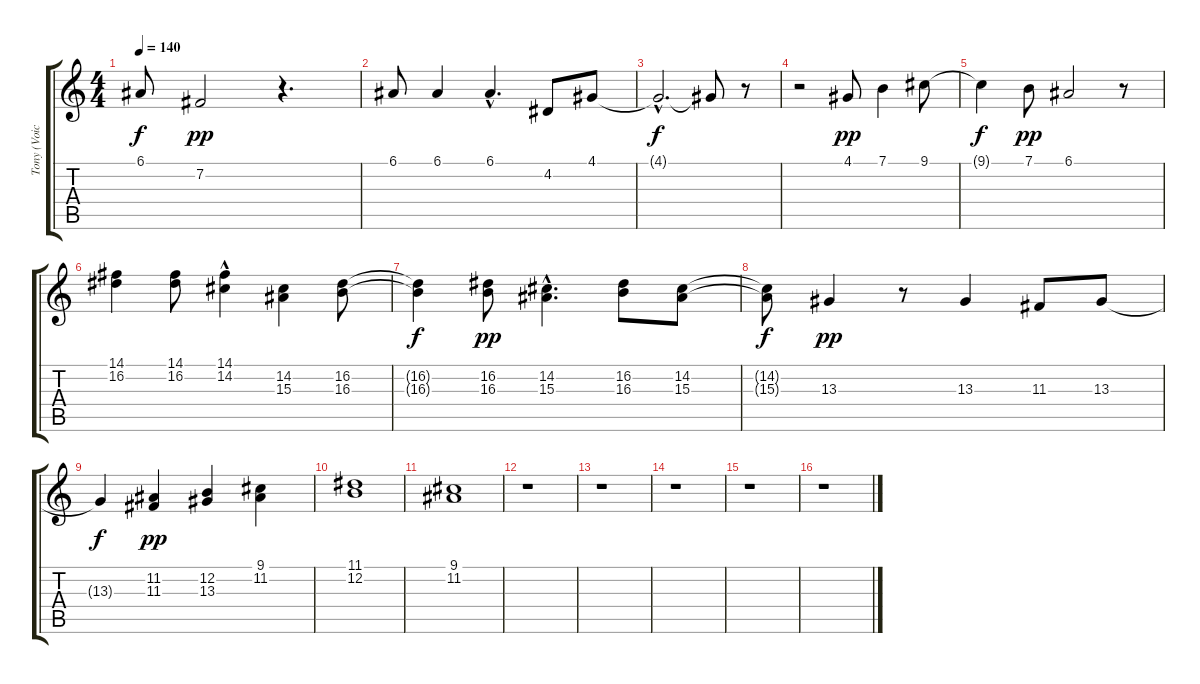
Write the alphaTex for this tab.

\track ("Tony (Voice)" "Tony (Voic") {instrument lead6voice}
\staff {score tabs}
\tuning (E4 B3 G3 D3 A2 E2) {hide}
\ts (4 4)
\tempo 140
\clef g2
\ks c
6.1{t}.8{dy f} 7.2.2{dy pp} r.4{d} |
6.1.8 6.1.4 6.1{hac}.4{d} 4.2.8 4.1.8 |
4.1{hac t}.2{d dy f} 4.1{t}.8 r.8 |
r.2 4.1.8{dy pp} 7.1.4 9.1.8 |
9.1{t}.4{dy f} 7.1.8{dy pp} 6.1.2 r.8 |
(14.1 16.2).4{volume 11 instrument lead6voice} (14.1 16.2).8 (14.1{hac} 14.2).4 (14.2 15.3).4 (16.2 16.3).8 |
(16.2{t} 16.3{t}).4{dy f} (16.2 16.3).8{dy pp} (14.2{hac} 15.3{hac}).4{d} (16.2 16.3).8 (14.2 15.3).8 |
(14.2{t} 15.3{t}).8{dy f} 13.3.4{dy pp} r.8 13.3.4 11.3.8 13.3.8 |
13.3{t}.4{dy f} (11.2 11.3).4{dy pp volume 11 instrument lead6voice} (12.2 13.3).4 (9.1 11.2).4 |
(11.1 12.2).1 |
(9.1 11.2).1 |
r.1 |
r.1 |
r.1 |
r.1 |
r.1
